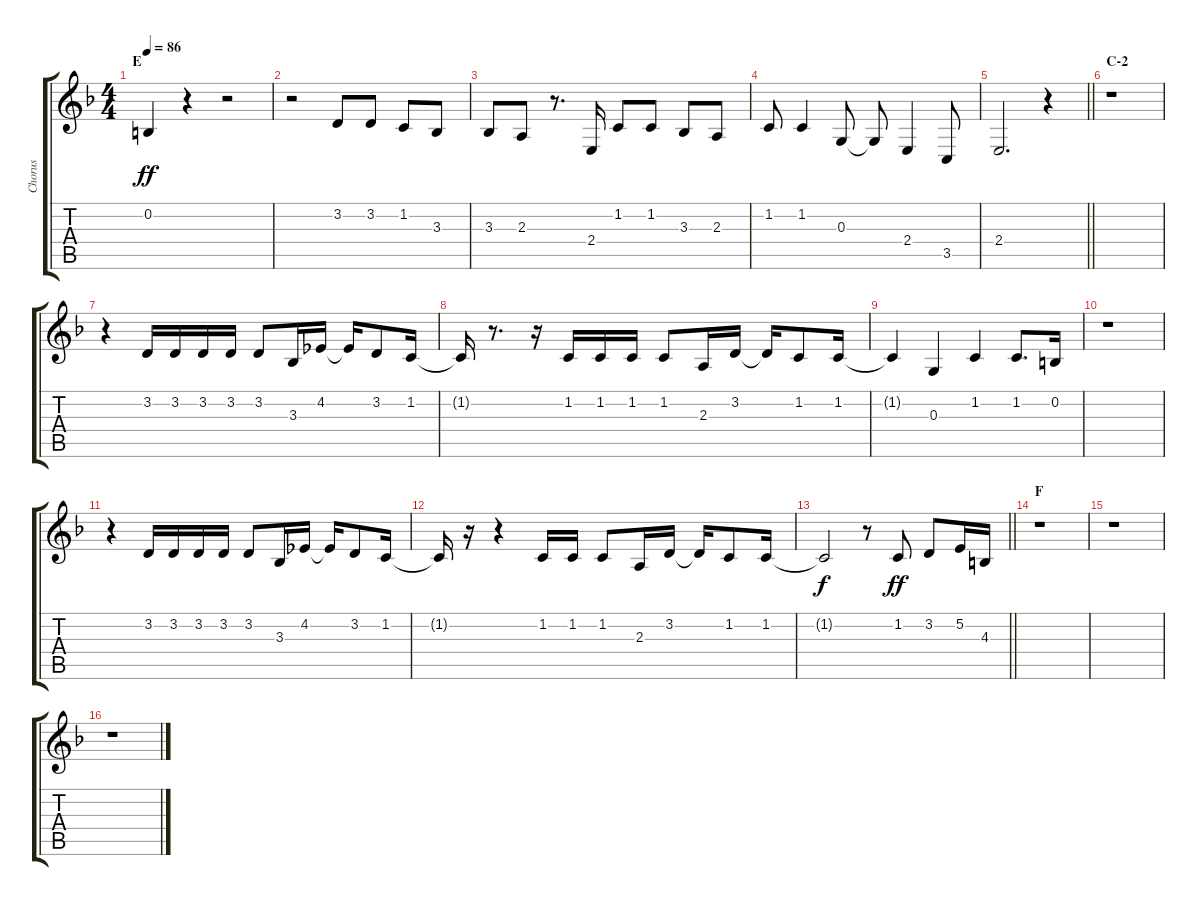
\track ("Chorus" "Chorus") {instrument voiceoohs}
\staff {score tabs}
\tuning (E4 B3 G3 D3 A2 E2) {hide}
\ts (4 4)
\section ("" "E")
\tempo 86
\clef g2
\ks f
0.2.4{dy ff} r.4 r.2 |
r.2 3.2.8 3.2.8 1.2.8 3.3.8 |
3.3.8 2.3.8 r.8{d} 2.4.16 1.2.8 1.2.8 3.3.8 2.3.8 |
1.2.8 1.2.4 0.3.8 0.3{t}.8 2.4.4 3.5.8 |
\barLineRight lightlight
2.4.2{d} r.4 |
\section ("" "C-2")
r.1 |
r.4 3.2.16 3.2.16 3.2.16 3.2.16 3.2.8 3.3.16 4.2.16 4.2{t}.16 3.2.8 1.2.16 |
1.2{t}.16 r.8{d} r.16 1.2.16 1.2.16 1.2.16 1.2.8 2.3.16 3.2.16 3.2{t}.16 1.2.8 1.2.16 |
1.2{t}.4 0.3.4 1.2.4 1.2.8{d} 0.2.16 |
r.1 |
r.4 3.2.16 3.2.16 3.2.16 3.2.16 3.2.8 3.3.16 4.2.16 4.2{t}.16 3.2.8 1.2.16 |
1.2{t}.16 r.16 r.4 1.2.16 1.2.16 1.2.8 2.3.16 3.2.16 3.2{t}.16 1.2.8 1.2.16 |
\barLineRight lightlight
1.2{t}.2{dy f} r.8 1.2.8{dy ff} 3.2.8 5.2.16 4.3.16 |
\section ("" "F")
r.1 |
r.1 |
r.1
